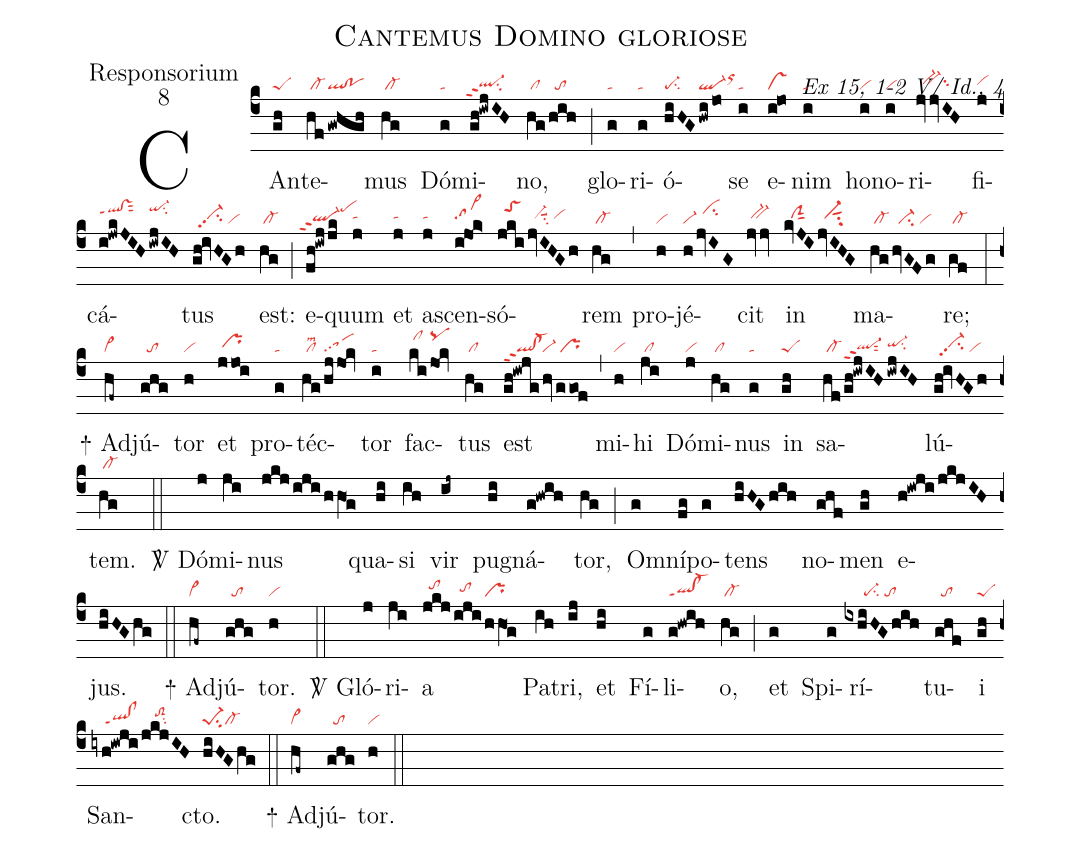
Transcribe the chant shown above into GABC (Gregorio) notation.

name:Cantemus Domino gloriose;
office-part:Responsorium;
mode:8;
commentary:Ex 15, 1-2 V/ Id., 4;
nabc-lines:1;
%%
(c4)
CAn(gh|peS)te(hf|/cl-|!gwhgh|ql!po)mus(hg|/cl-) Dó(g|ta)mi(gh!iwjIH|`ql-hgppt2su2)no,(hg|/cl|/hih|//to) (;)
glo(g|ta)ri(g|ta)ó(hiHG|pe-su2|/hwi/jo|ql-orhj)se(i|ta) e(i!jo|vs)nim(i|ta) ho(i|vi)no(i|vi)ri(jvjvIH|//bv-hhsu2)fi(j|vihh)cá(i!jwkJIH|qlhj!vshjppt1sut2|/iwjIH|qi-hksu2)tus(gh!ivHGh|//vi-hhpp2su2/vi) est:(hg|/cl-) (;)
e(fh!iwjjk|``ql-hgppt2pehk)quum(j|tahh) et(j|tahh) a(j|tahh)scen(i!jo!k>|sa>hh)só(jki|//toShk|/jvIHGh|//vi-hhsuu1su2/vihh)rem(hg|/cl-) (,)
pro(h|vi)jé(h|vi-|/jvIG|//cihj)cit(jvjv|/bv-hh) in(kvJI|//ciGhh|jvIHG|//vi-hhsut1su2) ma(hg|/cl-|/hvGFg|//vi-su2/vi)re;(gf|/cl-) (:)
<sp>+</sp> Ad(hf~|cl~)jú(ghg|//to)tor(h|vi) et(jjoi|/prhh) pro(g|ta)téc(hg|/cllsm2|/hjjOk|sapp1)tor(i|ta) fac(ki|/clhk|/jOk|pqhk)tus(hg|/cl) est(gh!iwjg|ql!cl-ppt2|/hv|vi-|/ggof|/pr) (,)
mi(h|vi)hi(ji|/cl) Dó(j|vi)mi(hg|/cl)nus(g|ta) in(gh|peS) sa(hf|/cl-|/gh!iwjIH|ql-hgppt2sut2|/iwjIH|qi-hhsu2)lú(gh!ivHGh|//vi-hhpp2su2/vi)tem.(hg|/cl-) (::)
<sp>V/</sp> Dó(j)mi(ji)nus(jkj/iji/hhO1g) qua(hi)si(ih) vir(ij~) pu(hi)gná(g@hwih)tor,(hg) (;) O(g)mní(fg)po(g)tens(hiHGhih) no(ghf)men(gh) e(h@iwji/jkjIH)jus.(hiHGhg) (::)
<sp>+</sp>  Ad(hf~|cl~)jú(ghg|//to)tor.(h|vi) (::)
<sp>V/</sp> Gló(j)ri(ji)a(jkj|//tohi|/iji|//tohh|/hhO1g|pr) Pa(ih)tri,(ij) et(hi) Fí(g)li(g!hwih|ql!cl-ppt1)o,(hg|/cl-) (;)
et(g) Spi(g)rí(ixhiHGhih|//////pe-su2/to)tu(ghf|//to)i(gh|peS) San(iyh!iwji|////ql!clppt1|/jkjIH|////toS2hisu2)cto.(hiHGhg|pe-1su2cl-) (::)
<sp>+</sp> Ad(hf~|cl~)jú(ghg|//to)tor.(h|vi) (::)
